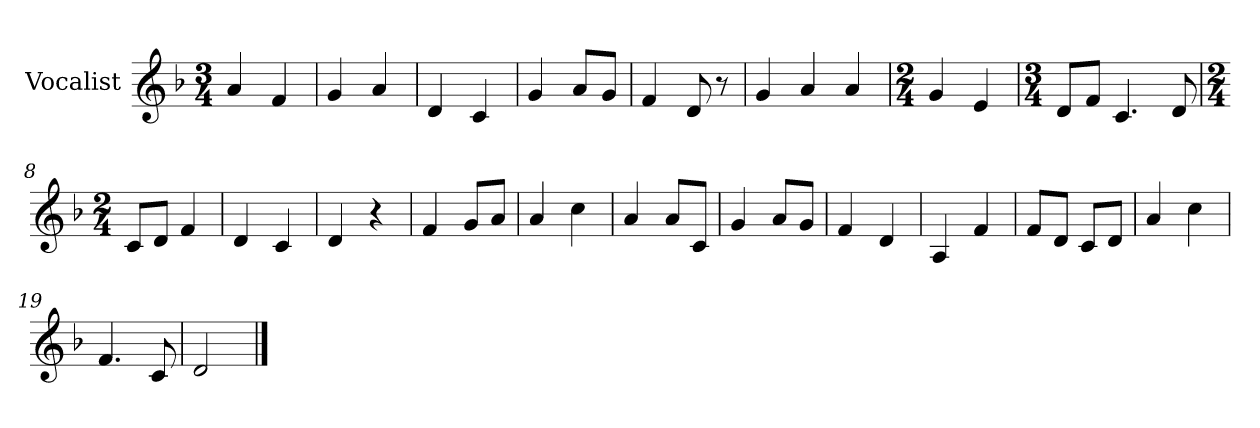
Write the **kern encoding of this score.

**kern
*part1
*staff1
*I"Vocalist
*k[b-]
*F:
*M3/4
=
4a
4f
=1
4g
4a
=2
4d
4c
=3
4g
8aL
8gJ
=4
4f
8d
8r
=5
4g
4a
4a
=6
*M2/4
4g
4e
=7
*M3/4
8dL
8fJ
4.c
8d
=8
*M2/4
8cL
8dJ
4f
=9
4d
4c
=10
4d
4r
=11
4f
8gL
8aJ
=12
4a
4cc
=13
4a
8aL
8cJ
=14
4g
8aL
8gJ
=15
4f
4d
=16
4A
4f
=17
8fL
8dJ
8cL
8dJ
=18
4a
4cc
=19
4.f
8c
=20
2d
==
*-
